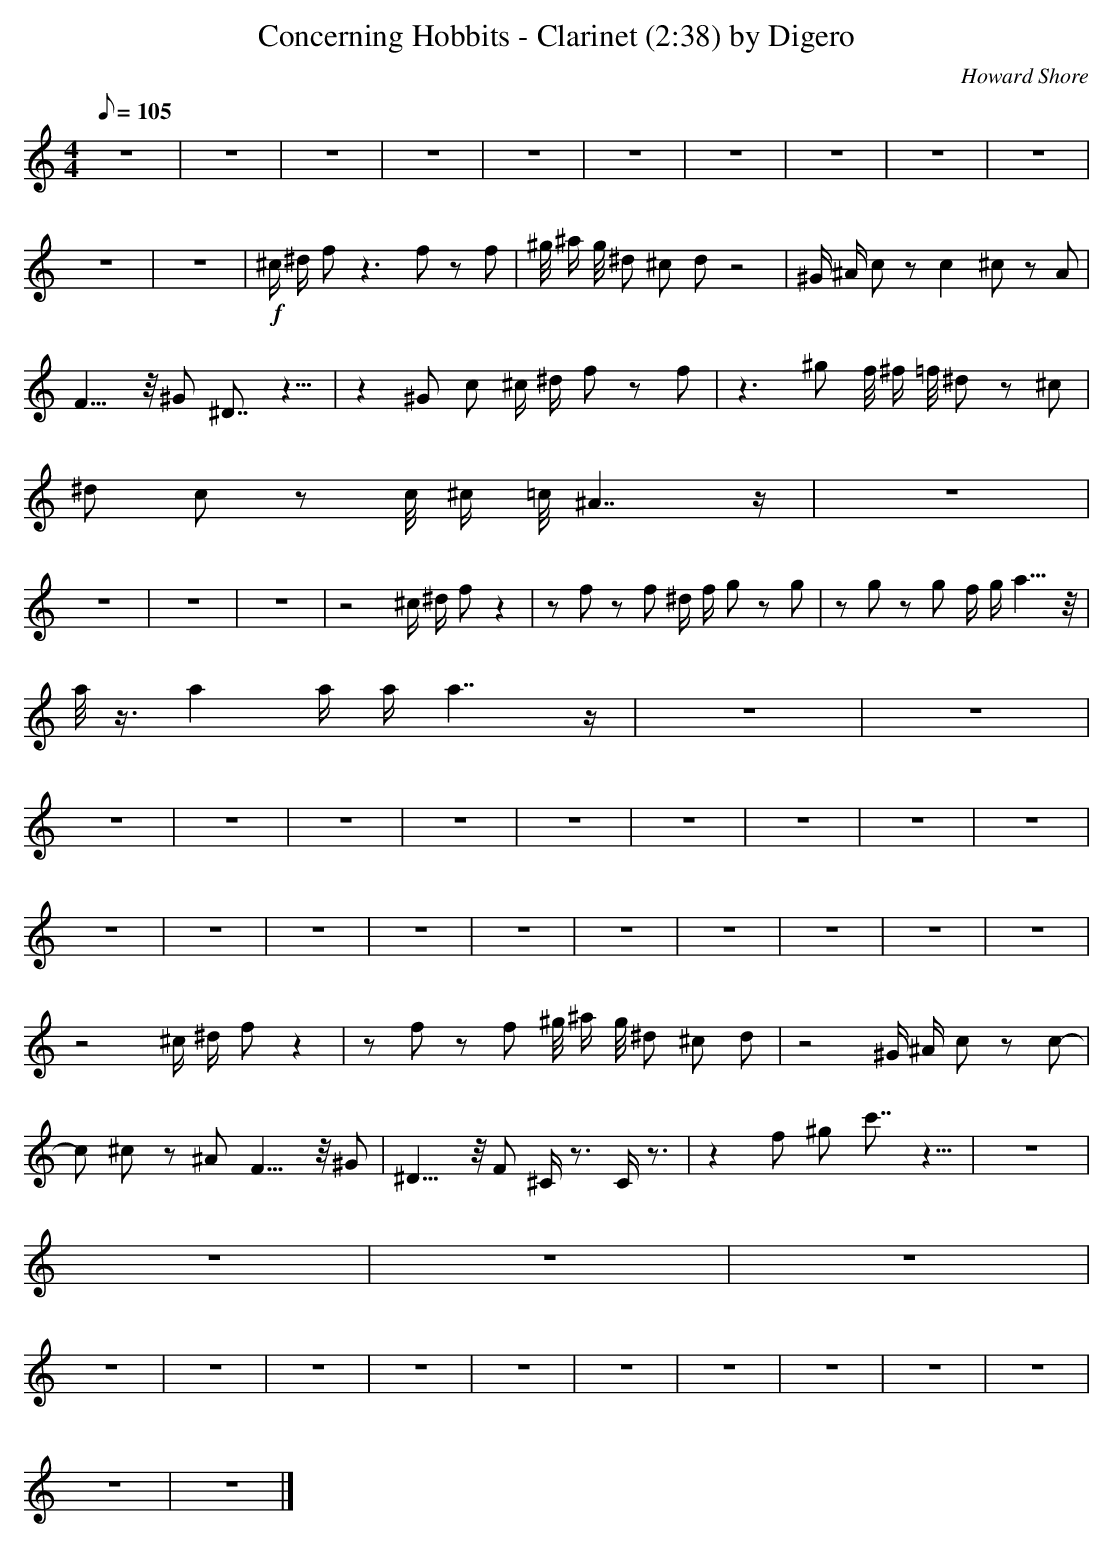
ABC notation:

X:1
T:Concerning Hobbits - Clarinet (2:38) by Digero
C:Howard Shore
M:4/4
Q:105
K:C maj
z8 | z8 | z8 | z8 | z8 | z8 | z8 | z8 | z8 | z8 |
z8 | z8 | +f+ ^c/ ^d/ f z3 f z f | ^g/4 ^a/ g/4 ^d ^c d z4 | ^G/ ^A/ c z c2 ^c z A |
F11/4 z/4 ^G ^D7/4 z9/4 | z2 ^G c ^c/ ^d/ f z f | z3 ^g f/4 ^f/ =f/4 ^d z ^c |
^d c z c/4 ^c/ =c/4 ^A7/2 z/ | z8 |
z8 | z8 | z8 | z4 ^c/ ^d/ f z2 | z f z f ^d/ f/ g z g | z g z g f/ g/ a11/4 z/4 |
a/4 z3/4 a2 a/ a/ a7/2 z/ | z8 | z8 |
z8 | z8 | z8 | z8 | z8 | z8 | z8 | z8 | z8 |
z8 | z8 | z8 | z8 | z8 | z8 | z8 | z8 | z8 | z8 |
z4 ^c/ ^d/ f z2 | z f z f ^g/4 ^a/ g/4 ^d ^c d | z4 ^G/ ^A/ c z c- |
c ^c z ^A F11/4 z/4 ^G | ^D11/4 z/4 F ^C/ z3/2 C/ z3/2 | z2 f ^g c'7/4 z9/4 | z8 |
z8 | z8 | z8 |
z8 | z8 | z8 | z8 | z8 | z8 | z8 | z8 | z8 | z8 |
z8 | z8 |]
